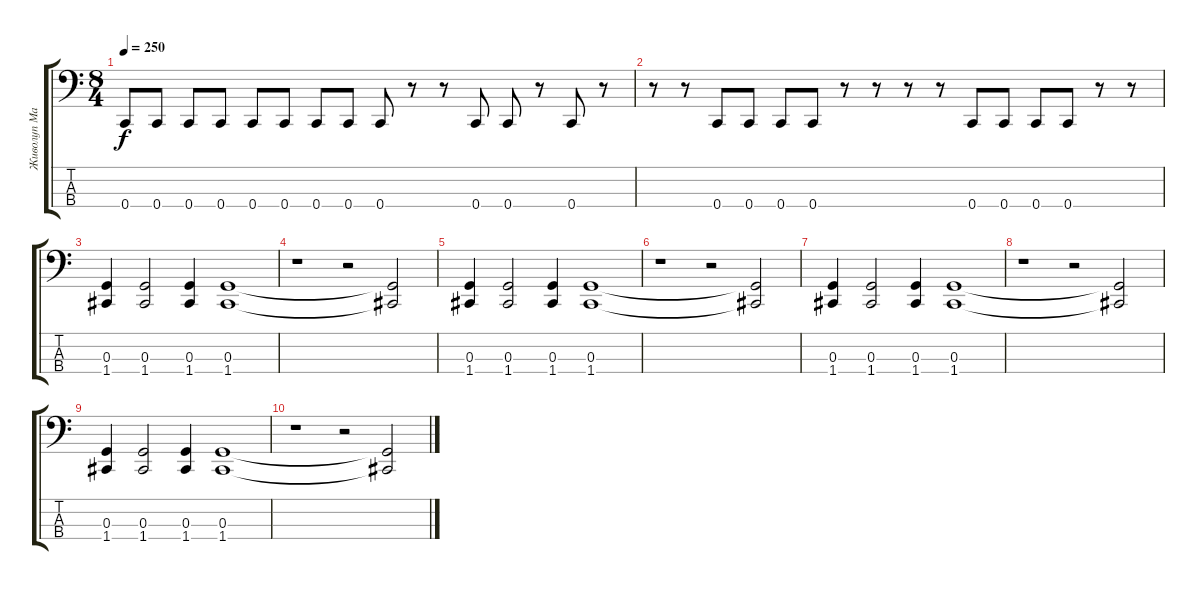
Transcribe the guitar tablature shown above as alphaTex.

\track ("Живолуп Максим" "Живолуп Ма") {instrument electricbassfinger}
\staff {score tabs}
\tuning (F2 C2 G1 C1) {hide}
\ts (8 4)
\tempo 250
\clef f4
\ks c
0.4.8{dy f} 0.4.8 0.4.8 0.4.8 0.4.8 0.4.8 0.4.8 0.4.8 0.4.8 r.8 r.8 0.4.8 0.4.8 r.8 0.4.8 r.8 |
r.8 r.8 0.4.8 0.4.8 0.4.8 0.4.8 r.8 r.8 r.8 r.8 0.4.8 0.4.8 0.4.8 0.4.8 r.8 r.8 |
(0.3 1.4).4 (0.3 1.4).2 (0.3 1.4).4 (0.3 1.4).1 |
r.1 r.2 (0.3{t} 1.4{t}).2 |
(0.3 1.4).4 (0.3 1.4).2 (0.3 1.4).4 (0.3 1.4).1 |
r.1 r.2 (0.3{t} 1.4{t}).2 |
(0.3 1.4).4 (0.3 1.4).2 (0.3 1.4).4 (0.3 1.4).1 |
r.1 r.2 (0.3{t} 1.4{t}).2 |
(0.3 1.4).4 (0.3 1.4).2 (0.3 1.4).4 (0.3 1.4).1 |
r.1 r.2 (0.3{t} 1.4{t}).2
